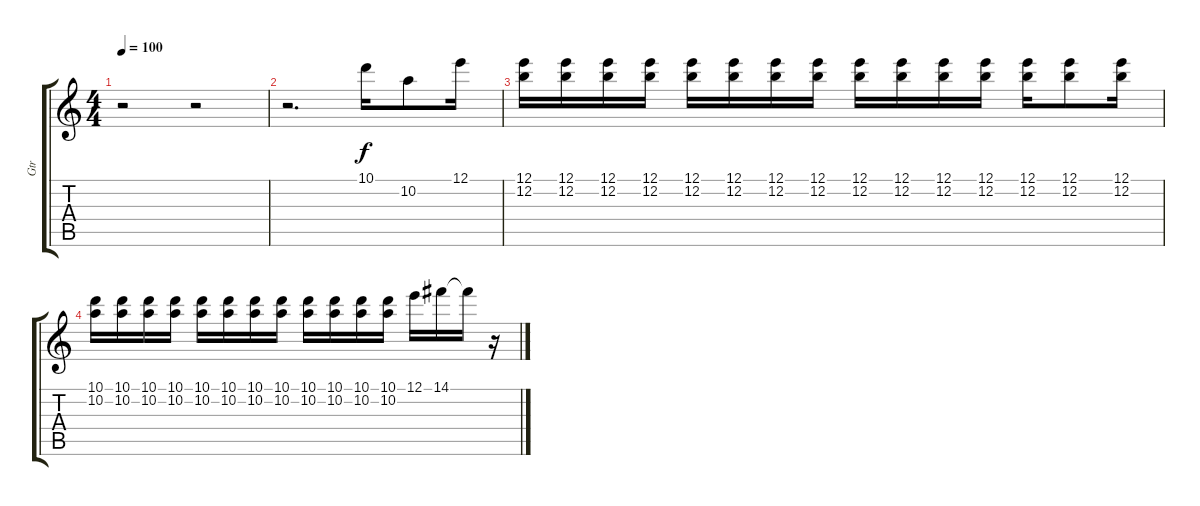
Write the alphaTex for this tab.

\track ("Gtr" "Gtr") {instrument overdrivenguitar}
\staff {score tabs}
\tuning (E4 B3 G3 D3 A2 E2) {hide}
\ts (4 4)
\tempo 100
\clef g2
\ks c
r.2{dy f} r.2 |
r.2{d} 10.1.16 10.2.8 12.1.16 |
(12.1 12.2).16{volume 0} (12.1 12.2).16 (12.1 12.2).16 (12.1 12.2).16 (12.1 12.2).16 (12.1 12.2).16 (12.1 12.2).16 (12.1 12.2).16 (12.1 12.2).16 (12.1 12.2).16 (12.1 12.2).16 (12.1 12.2).16 (12.1 12.2).16 (12.1 12.2).8 (12.1 12.2).16 |
(10.1 10.2).16 (10.1 10.2).16 (10.1 10.2).16 (10.1 10.2).16 (10.1 10.2).16 (10.1 10.2).16 (10.1 10.2).16 (10.1 10.2).16 (10.1 10.2).16 (10.1 10.2).16 (10.1 10.2).16 (10.1 10.2).16 12.1.16 14.1.16 14.1{t}.16 r.16
